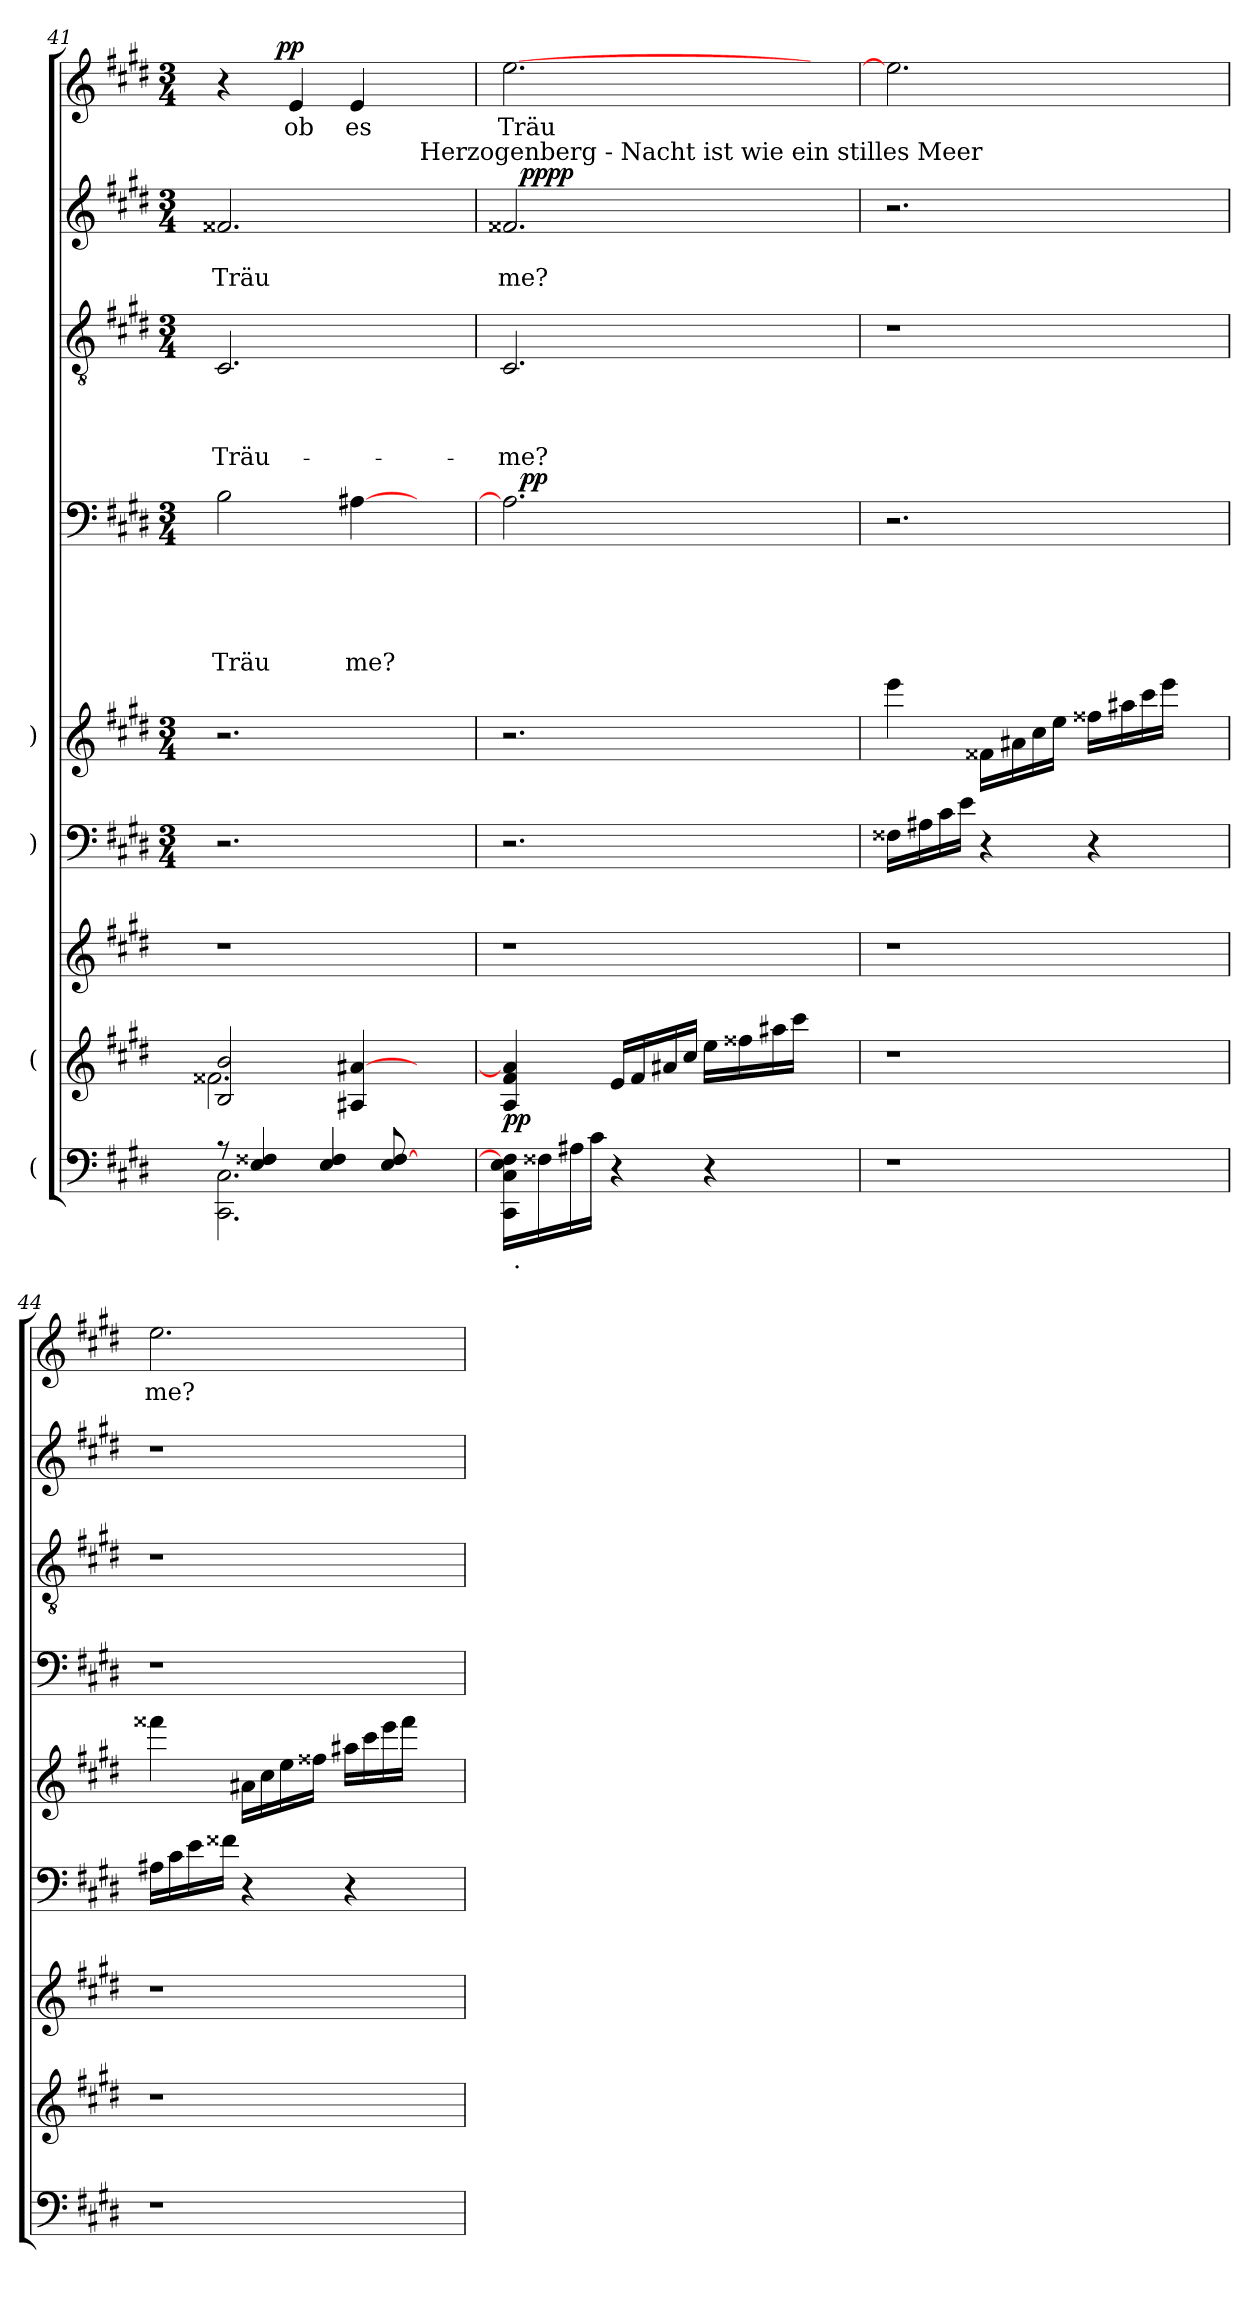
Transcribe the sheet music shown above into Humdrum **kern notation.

**kern	**kern	**dynam	**kern	**kern	**kern	**kern	**text	**text	**text	**text	**text	**dynam	**kern	**text	**text	**text	**text	**kern	**text	**text	**dynam	**kern	**text	**dynam
*part9	*part8	*part8	*part7	*part6	*part5	*part4	*part4	*part4	*part4	*part4	*part4	*part4	*part3	*part3	*part3	*part3	*part3	*part2	*part2	*part2	*part2	*part1	*part1	*part1
*staff9	*staff8	*staff8	*staff7	*staff6	*staff5	*staff4	*staff4	*staff4	*staff4	*staff4	*staff4	*staff4	*staff3	*staff3	*staff3	*staff3	*staff3	*staff2	*staff2	*staff2	*staff2	*staff1	*staff1	*staff1
*I"(	*I"(	*	*	*I")	*I")	*	*	*	*	*	*	*	*	*	*	*	*	*	*	*	*	*	*	*
*clefF4	*clefG2	*	*clefG2	*clefF4	*clefG2	*clefF4	*	*	*	*	*	*	*clefGv2	*	*	*	*	*clefG2	*	*	*	*clefG2	*	*
*k[f#c#g#d#]	*k[f#c#g#d#]	*	*k[f#c#g#d#]	*k[f#c#g#d#]	*k[f#c#g#d#]	*k[f#c#g#d#]	*	*	*	*	*	*	*k[f#c#g#d#]	*	*	*	*	*k[f#c#g#d#]	*	*	*	*k[f#c#g#d#]	*	*
*E:	*E:	*	*E:	*E:	*E:	*E:	*	*	*	*	*	*	*E:	*	*	*	*	*E:	*	*	*	*E:	*	*
*	*	*	*	*M3/4	*M3/4	*M3/4	*	*	*	*	*	*	*M3/4	*	*	*	*	*M3/4	*	*	*	*M3/4	*	*
=41	=41	=41	=41	=41	=41	=41	=41	=41	=41	=41	=41	=41	=41	=41	=41	=41	=41	=41	=41	=41	=41	=41	=41	=41
*^	*^	*	*	*	*	*	*	*	*	*	*	*	*	*	*	*	*	*	*	*	*	*	*	*
!	!	!	!	!	!	!	!	!	!	!	!	!	!LO:LY:b	!	!	!	!	!	!LO:LY:b	!	!	!LO:LY:b	!	!	!	!
*	*	*	*	*	*	*	*	*	*	*	*	*	*	*	*	*	*	*	*	*	*	*	*	*^	*	*
8rA	2.CC#\ 2.C#\	2B/ 2b/	2.f##X\	.	1r	2.r	2.r	2B\	.	.	.	.	Träu	.	2.C#/	.	.	.	Träu-	2.f##X/	.	Träu	.	4r	8..ryy	.	.
4E/ 4F##X/	.	.	.	.	.	.	.	.	.	.	.	.	.	.	.	.	.	.	.	.	.	.	.	.	.	.	.
!	!	!	!	!	!	!	!	!	!	!	!	!	!	!	!	!	!	!	!	!	!	!	!	!	!	!	!LO:DY:a
.	.	.	.	.	.	.	.	.	.	.	.	.	.	.	.	.	.	.	.	.	.	.	.	.	2ryy	.	pp
!	!	!	!	!	!	!	!	!	!	!	!	!	!	!	!	!	!	!	!	!	!	!	!	!	!	!LO:LY:b	!
.	.	.	.	.	.	.	.	.	.	.	.	.	.	.	.	.	.	.	.	.	.	.	.	4e/	.	ob	.
4E/ 4F##/	.	.	.	.	.	.	.	.	.	.	.	.	.	.	.	.	.	.	.	.	.	.	.	.	.	.	.
!	!	!	!	!	!	!	!	!	!	!	!	!	!LO:LY:b	!	!	!	!	!	!	!	!	!	!	!	!	!LO:LY:b	!
.	.	4A#X/ [>4a#X/	.	.	.	.	.	[>4A#X\	.	.	.	.	me?	.	.	.	.	.	.	.	.	.	.	4e/	.	es	.
8E/ [>8F##/	.	.	.	.	.	.	.	.	.	.	.	.	.	.	.	.	.	.	.	.	.	.	.	.	.	.	.
.	.	.	.	.	.	.	.	.	.	.	.	.	.	.	.	.	.	.	.	.	.	.	.	.	4ryy	.	.
!	!	!	!	!	!	!	!	!	!	!	!	!	!	!	!	!	!	!	!	!LO:TX:a:t=Herzogenberg - Nacht ist wie ein stilles Meer	!	!	!	!	!	!	!
4ryy	4ryy	4ryy	4ryy	.	.	4ryy	4ryy	4ryy	.	.	.	.	.	.	4ryy	.	.	.	.	4ryy	.	.	.	4ryy	.	.	.
.	.	.	.	.	.	.	.	.	.	.	.	.	.	.	.	.	.	.	.	.	.	.	.	.	32ryy	.	.
=42	=42	=42	=42	=42	=42	=42	=42	=42	=42	=42	=42	=42	=42	=42	=42	=42	=42	=42	=42	=42	=42	=42	=42	=42	=42	=42	=42
!	!	!	!	!LO:DY:b	!	!	!	!	!	!	!	!	!	!	!	!	!	!	!LO:LY:b	!	!	!LO:LY:b	!	!	!	!LO:LY:b	!
*	*	*v	*v	*	*	*	*	*^	*	*	*	*	*	*	*	*	*	*	*	*^	*	*	*	*v	*v	*	*
16CC#\ 16C#\ 16E\ 16F##\]LL	48ryy	4A/ 4f#/ 4a#/]	pp	1r	2.r	2.r	2.A#\]	32ryy	.	.	.	.	.	.	2.C#/	.	.	.	-me?	2.f##X/	32ryy	.	me?	.	[<2.ee\	Träu	.
!	!LO:TX:b:t=.	!	!	!	!	!	!	!	!	!	!	!	!	!	!	!	!	!	!	!	!	!	!	!	!	!	!
.	3%2ryy	.	.	.	.	.	.	.	.	.	.	.	.	.	.	.	.	.	.	.	.	.	.	.	.	.	.
!	!	!	!	!	!	!	!	!	!	!	!	!	!	!LO:DY:a	!	!	!	!	!	!	!	!	!	!LO:DY:a	!	!	!
!	!	!	!	!	!	!	!	!	!	!	!	!	!	!	!	!	!	!	!	!	!	!	!	!LO:DY:n=1:b	!	!	!
.	.	.	.	.	.	.	.	2ryy	.	.	.	.	.	pp	.	.	.	.	.	.	2ryy	.	.	pp pp	.	.	.
16F##X\	.	.	.	.	.	.	.	.	.	.	.	.	.	.	.	.	.	.	.	.	.	.	.	.	.	.	.
16A#X\	.	.	.	.	.	.	.	.	.	.	.	.	.	.	.	.	.	.	.	.	.	.	.	.	.	.	.
16c#\JJ	.	.	.	.	.	.	.	.	.	.	.	.	.	.	.	.	.	.	.	.	.	.	.	.	.	.	.
4r	.	16e/LL	.	.	.	.	.	.	.	.	.	.	.	.	.	.	.	.	.	.	.	.	.	.	.	.	.
.	.	16f#/	.	.	.	.	.	.	.	.	.	.	.	.	.	.	.	.	.	.	.	.	.	.	.	.	.
.	.	16a#X/	.	.	.	.	.	.	.	.	.	.	.	.	.	.	.	.	.	.	.	.	.	.	.	.	.
.	.	16cc#/JJ	.	.	.	.	.	.	.	.	.	.	.	.	.	.	.	.	.	.	.	.	.	.	.	.	.
4r	.	16ee\LL	.	.	.	.	.	.	.	.	.	.	.	.	.	.	.	.	.	.	.	.	.	.	.	.	.
.	.	.	.	.	.	.	.	4...ryy	.	.	.	.	.	.	.	.	.	.	.	.	4...ryy	.	.	.	.	.	.
.	.	16ff##X\	.	.	.	.	.	.	.	.	.	.	.	.	.	.	.	.	.	.	.	.	.	.	.	.	.
.	.	16aa#X\	.	.	.	.	.	.	.	.	.	.	.	.	.	.	.	.	.	.	.	.	.	.	.	.	.
.	6...ryy	16ccc#\JJ	.	.	.	.	.	.	.	.	.	.	.	.	.	.	.	.	.	.	.	.	.	.	.	.	.
4ryy	.	4ryy	.	.	4ryy	4ryy	4ryy	.	.	.	.	.	.	.	4ryy	.	.	.	.	4ryy	.	.	.	.	4ryy	.	.
!!LO:LB:g=z
=43	=43	=43	=43	=43	=43	=43	=43	=43	=43	=43	=43	=43	=43	=43	=43	=43	=43	=43	=43	=43	=43	=43	=43	=43	=43	=43	=43
!	!	!	!	!	!	!	!LO:N:vis=1	!	!	!	!	!	!	!	!LO:N:vis=1	!	!	!	!	!LO:N:vis=1	!	!	!	!	!	!	!
*v	*v	*	*	*	*	*	*v	*v	*	*	*	*	*	*	*	*	*	*	*	*v	*v	*	*	*	*	*	*
1r	1r	.	1r	16F##X\LL	4eee\	2.r	.	.	.	.	.	.	2.r	.	.	.	.	2.r	.	.	.	2.ee\]	.	.
.	.	.	.	16A#X\	.	.	.	.	.	.	.	.	.	.	.	.	.	.	.	.	.	.	.	.
.	.	.	.	16c#\	.	.	.	.	.	.	.	.	.	.	.	.	.	.	.	.	.	.	.	.
.	.	.	.	16e\JJ	.	.	.	.	.	.	.	.	.	.	.	.	.	.	.	.	.	.	.	.
.	.	.	.	4r	16f##X\LL	.	.	.	.	.	.	.	.	.	.	.	.	.	.	.	.	.	.	.
.	.	.	.	.	16a#X\	.	.	.	.	.	.	.	.	.	.	.	.	.	.	.	.	.	.	.
.	.	.	.	.	16cc#\	.	.	.	.	.	.	.	.	.	.	.	.	.	.	.	.	.	.	.
.	.	.	.	.	16ee\JJ	.	.	.	.	.	.	.	.	.	.	.	.	.	.	.	.	.	.	.
.	.	.	.	4r	16ff##X\LL	.	.	.	.	.	.	.	.	.	.	.	.	.	.	.	.	.	.	.
.	.	.	.	.	16aa#X\	.	.	.	.	.	.	.	.	.	.	.	.	.	.	.	.	.	.	.
.	.	.	.	.	16ccc#\	.	.	.	.	.	.	.	.	.	.	.	.	.	.	.	.	.	.	.
.	.	.	.	.	16eee\JJ	.	.	.	.	.	.	.	.	.	.	.	.	.	.	.	.	.	.	.
.	.	.	.	4ryy	4ryy	4ryy	.	.	.	.	.	.	4ryy	.	.	.	.	4ryy	.	.	.	4ryy	.	.
=44	=44	=44	=44	=44	=44	=44	=44	=44	=44	=44	=44	=44	=44	=44	=44	=44	=44	=44	=44	=44	=44	=44	=44	=44
!	!	!	!	!	!	!LO:N:vis=1	!	!	!	!	!	!	!LO:N:vis=1	!	!	!	!	!LO:N:vis=1	!	!	!	!	!LO:LY:b	!
1r	1r	.	1r	16A#X\LL	4fff##X\	2.r	.	.	.	.	.	.	2.r	.	.	.	.	2.r	.	.	.	2.ee\	me?	.
.	.	.	.	16c#\	.	.	.	.	.	.	.	.	.	.	.	.	.	.	.	.	.	.	.	.
.	.	.	.	16e\	.	.	.	.	.	.	.	.	.	.	.	.	.	.	.	.	.	.	.	.
.	.	.	.	16f##X\JJ	.	.	.	.	.	.	.	.	.	.	.	.	.	.	.	.	.	.	.	.
.	.	.	.	4r	16a#X\LL	.	.	.	.	.	.	.	.	.	.	.	.	.	.	.	.	.	.	.
.	.	.	.	.	16cc#\	.	.	.	.	.	.	.	.	.	.	.	.	.	.	.	.	.	.	.
.	.	.	.	.	16ee\	.	.	.	.	.	.	.	.	.	.	.	.	.	.	.	.	.	.	.
.	.	.	.	.	16ff##X\JJ	.	.	.	.	.	.	.	.	.	.	.	.	.	.	.	.	.	.	.
.	.	.	.	4r	16aa#X\LL	.	.	.	.	.	.	.	.	.	.	.	.	.	.	.	.	.	.	.
.	.	.	.	.	16ccc#\	.	.	.	.	.	.	.	.	.	.	.	.	.	.	.	.	.	.	.
.	.	.	.	.	16eee\	.	.	.	.	.	.	.	.	.	.	.	.	.	.	.	.	.	.	.
.	.	.	.	.	16fff##\JJ	.	.	.	.	.	.	.	.	.	.	.	.	.	.	.	.	.	.	.
.	.	.	.	4ryy	4ryy	4ryy	.	.	.	.	.	.	4ryy	.	.	.	.	4ryy	.	.	.	4ryy	.	.
=	=	=	=	=	=	=	=	=	=	=	=	=	=	=	=	=	=	=	=	=	=	=	=	=
*-	*-	*-	*-	*-	*-	*-	*-	*-	*-	*-	*-	*-	*-	*-	*-	*-	*-	*-	*-	*-	*-	*-	*-	*-
